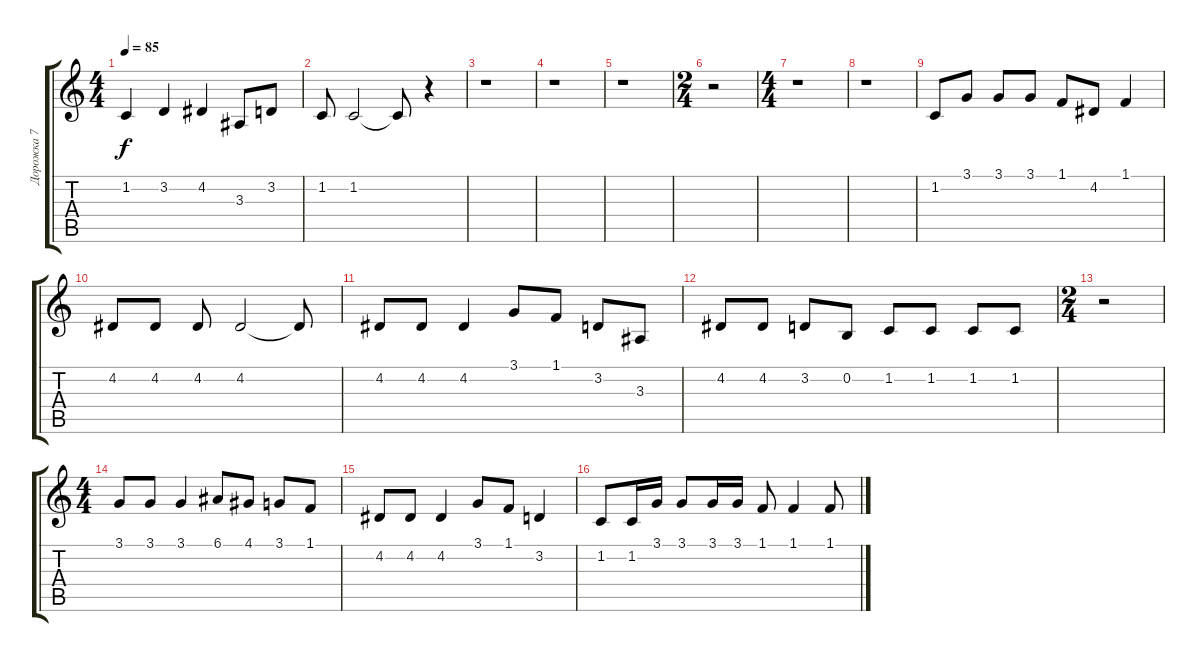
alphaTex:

\track ("Дорожка 7" "Дорожка 7") {instrument fx5brightness}
\staff {score tabs}
\tuning (E4 B3 G3 D3 A2 E2) {hide}
\ts (4 4)
\tempo 85
\clef g2
\ks c
1.2.4{dy f} 3.2.4 4.2.4 3.3.8 3.2.8 |
1.2.8 1.2.2 1.2{t}.8 r.4 |
r.1 |
r.1 |
r.1 |
\ts (2 4)
r.2 |
\ts (4 4)
r.1 |
r.1 |
1.2.8 3.1.8 3.1.8 3.1.8 1.1.8 4.2.8 1.1.4 |
4.2.8 4.2.8 4.2.8 4.2.2 4.2{t}.8 |
4.2.8 4.2.8 4.2.4 3.1.8 1.1.8 3.2.8 3.3.8 |
4.2.8 4.2.8 3.2.8 0.2.8 1.2.8 1.2.8 1.2.8 1.2.8 |
\ts (2 4)
r.2 |
\ts (4 4)
3.1.8 3.1.8 3.1.4 6.1.8 4.1.8 3.1.8 1.1.8 |
4.2.8 4.2.8 4.2.4 3.1.8 1.1.8 3.2.4 |
1.2.8 1.2.16 3.1.16 3.1.8 3.1.16 3.1.16 1.1.8 1.1.4 1.1.8
